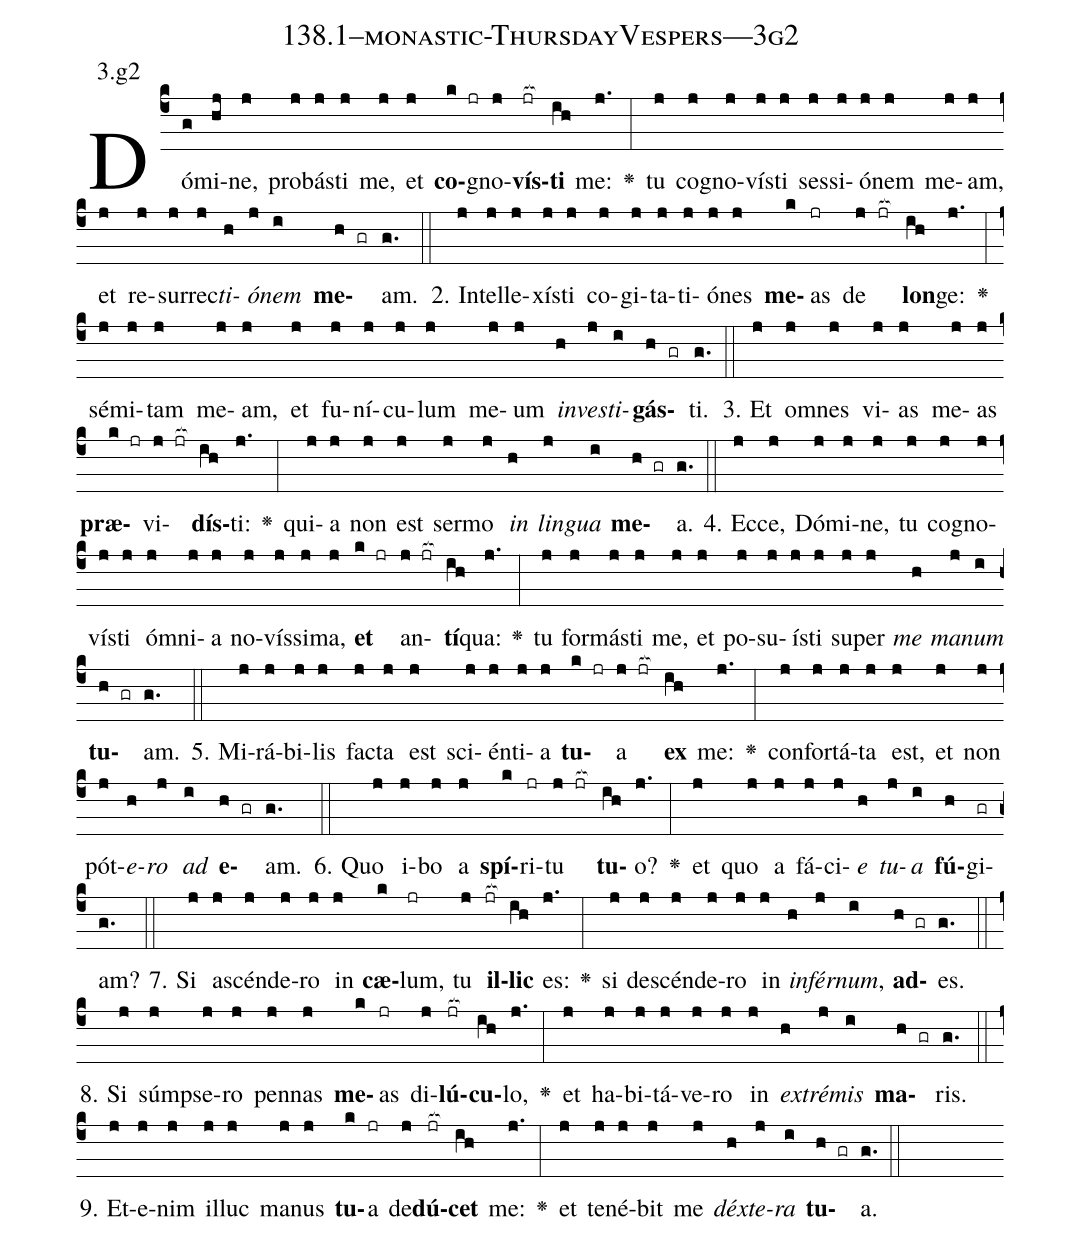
name: 138.1--monastic-ThursdayVespers---3g2;
annotation: 3.g2;
%%
(c4)Dó(g)mi(hj)ne,(j) pro(j)bás(j)ti(j) me,(j) et(j) <b>co</b>(k jr)gno(j)<b>vís</b>(jr[ocb:1{])<b>ti</b>(ih[ocb:0}]) me:(j.) <v>\greheightstar</v>(:) tu(j) co(j)gno(j)vís(j)ti(j) ses(j)si(j)ó(j)nem(j) me(j)am,(j) et(j) re(j)sur(j)rec(j)<i>ti</i>(h)<i>ó</i>(j)<i>nem</i>(i) <b>me</b>(h gr)am.(g.) (::)
2. In(j)tel(j)le(j)xís(j)ti(j) co(j)gi(j)ta(j)ti(j)ó(j)nes(j) <b>me</b>(k)as(jr) de(j jr[ocb:1{]) <b>lon</b>(ih[ocb:0}])ge:(j.) <v>\greheightstar</v>(:) sé(j)mi(j)tam(j) me(j)am,(j) et(j) fu(j)ní(j)cu(j)lum(j) me(j)um(j) <i>in</i>(h)<i>ves</i>(j)<i>ti</i>(i)<b>gás</b>(h gr)ti.(g.) (::)
3. Et(j) om(j)nes(j) vi(j)as(j) me(j)as(j) <b>præ</b>(k jr)vi(j jr[ocb:1{])<b>dís</b>(ih[ocb:0}])ti:(j.) <v>\greheightstar</v>(:) qui(j)a(j) non(j) est(j) ser(j)mo(j) <i>in</i>(h) <i>lin</i>(j)<i>gua</i>(i) <b>me</b>(h gr)a.(g.) (::)
4. Ec(j)ce,(j) Dó(j)mi(j)ne,(j) tu(j) co(j)gno(j)vís(j)ti(j) óm(j)ni(j)a(j) no(j)vís(j)si(j)ma,(j) <b>et</b>(k jr) an(j jr[ocb:1{])<b>tí</b>(ih[ocb:0}])qua:(j.) <v>\greheightstar</v>(:) tu(j) for(j)más(j)ti(j) me,(j) et(j) po(j)su(j)ís(j)ti(j) su(j)per(j) <i>me</i>(h) <i>ma</i>(j)<i>num</i>(i) <b>tu</b>(h gr)am.(g.) (::)
5. Mi(j)rá(j)bi(j)lis(j) fac(j)ta(j) est(j) sci(j)én(j)ti(j)a(j) <b>tu</b>(k jr)a(j jr[ocb:1{]) <b>ex</b>(ih[ocb:0}]) me:(j.) <v>\greheightstar</v>(:) con(j)for(j)tá(j)ta(j) est,(j) et(j) non(j) pót(j)<i>e</i>(h)<i>ro</i>(j) <i>ad</i>(i) <b>e</b>(h gr)am.(g.) (::)
6. Quo(j) i(j)bo(j) a(j) <b>spí</b>(k)ri(jr)tu(j jr[ocb:1{]) <b>tu</b>(ih[ocb:0}])o?(j.) <v>\greheightstar</v>(:) et(j) quo(j) a(j) fá(j)ci(j)<i>e</i>(h) <i>tu</i>(j)<i>a</i>(i) <b>fú</b>(h)gi(gr)am?(g.) (::)
7. Si(j) a(j)scén(j)de(j)ro(j) in(j) <b>cæ</b>(k)lum,(jr) tu(j) <b>il</b>(jr[ocb:1{])<b>lic</b>(ih[ocb:0}]) es:(j.) <v>\greheightstar</v>(:) si(j) de(j)scén(j)de(j)ro(j) in(j) <i>in</i>(h)<i>fér</i>(j)<i>num</i>,(i) <b>ad</b>(h gr)es.(g.) (::)
8. Si(j) súmp(j)se(j)ro(j) pen(j)nas(j) <b>me</b>(k)as(jr) di(j)<b>lú</b>(jr[ocb:1{])<b>cu</b>(ih[ocb:0}])lo,(j.) <v>\greheightstar</v>(:) et(j) ha(j)bi(j)tá(j)ve(j)ro(j) in(j) <i>ex</i>(h)<i>tré</i>(j)<i>mis</i>(i) <b>ma</b>(h gr)ris.(g.) (::)
9. Et(j)e(j)nim(j) il(j)luc(j) ma(j)nus(j) <b>tu</b>(k)a(jr) de(j)<b>dú</b>(jr[ocb:1{])<b>cet</b>(ih[ocb:0}]) me:(j.) <v>\greheightstar</v>(:) et(j) te(j)né(j)bit(j) me(j) <i>déx</i>(h)<i>te</i>(j)<i>ra</i>(i) <b>tu</b>(h gr)a.(g.) (::)
